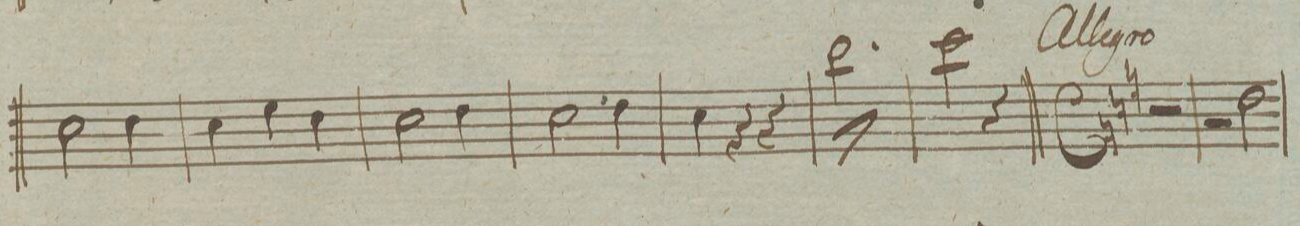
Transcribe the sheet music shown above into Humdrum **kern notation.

**kern
*I"Fagotto Secondo
*clefF4
*k[b-e-a-]
*M3/4
2E-\
4F\
=63
4E-\
4G\
4F\
=64
2E-\
4F\
=65
2E-\
4F\
=66
4E-\
4r
4r
=67
2.d^<\
=68
2e-\
4r
==
*-
